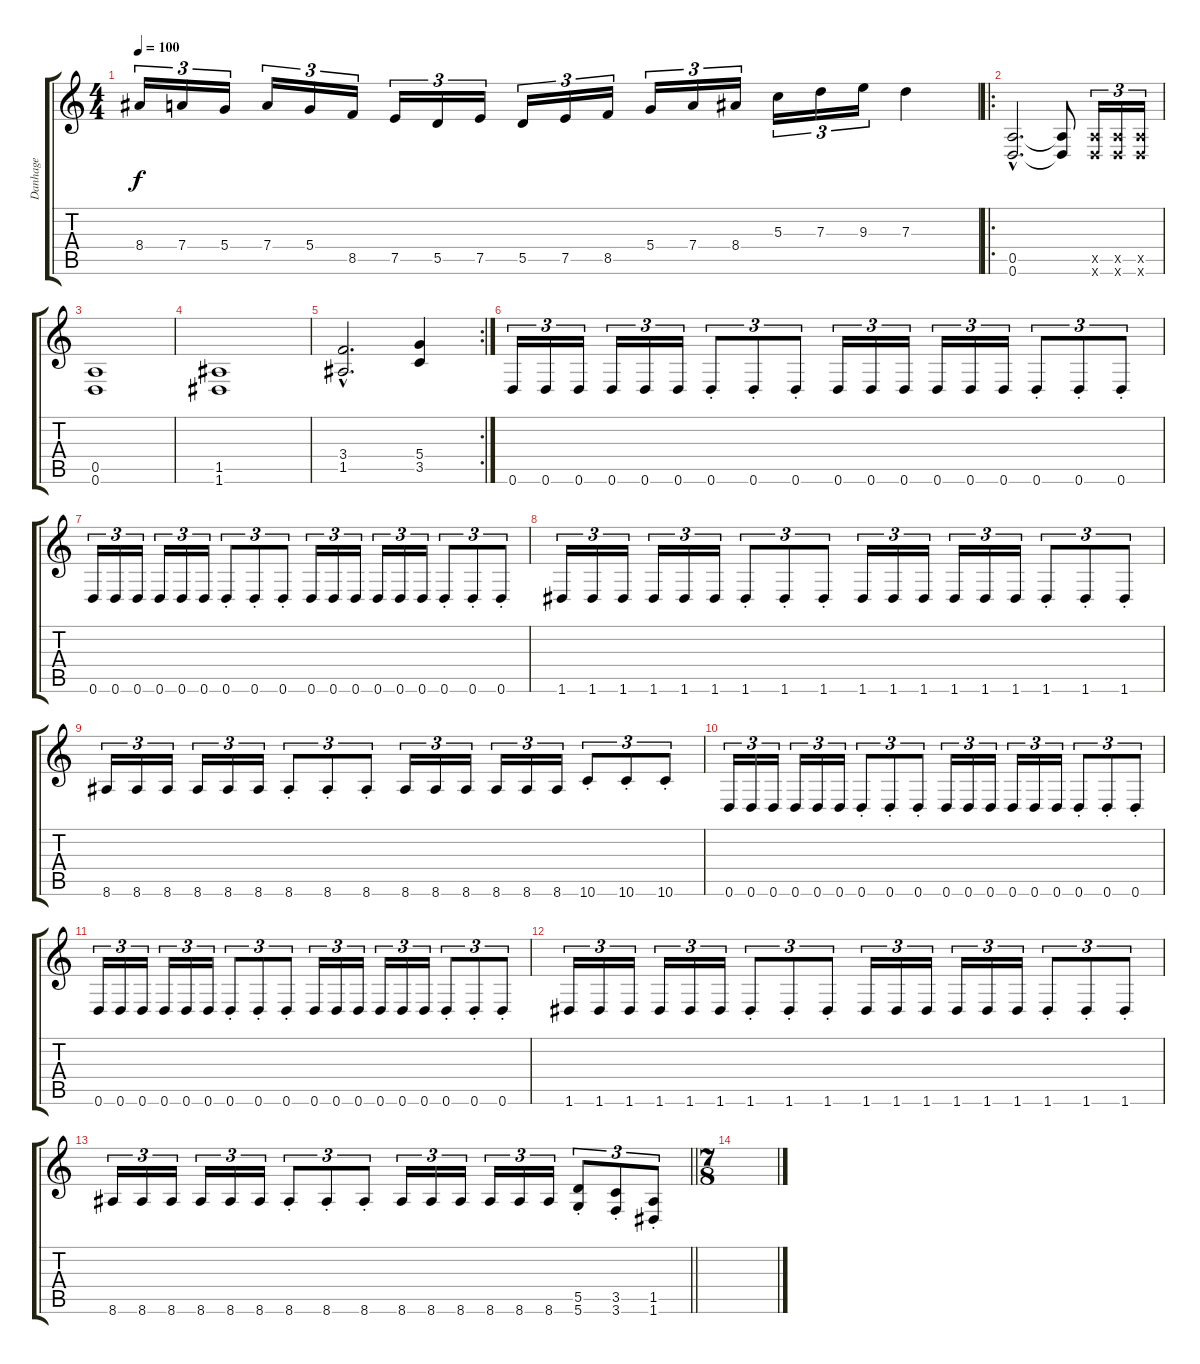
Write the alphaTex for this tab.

\track ("Danhage" "Danhage") {instrument distortionguitar}
\staff {score tabs}
\tuning (E4 B3 G3 D3 A2 D2) {hide}
\ts (4 4)
\tempo 100
\clef g2
\ks c
8.4.16{tu (3 2) dy f} 7.4.16{tu (3 2)} 5.4.16{tu (3 2)} 7.4.16{tu (3 2)} 5.4.16{tu (3 2)} 8.5.16{tu (3 2)} 7.5.16{tu (3 2)} 5.5.16{tu (3 2)} 7.5.16{tu (3 2)} 5.5.16{tu (3 2)} 7.5.16{tu (3 2)} 8.5.16{tu (3 2)} 5.4.16{tu (3 2)} 7.4.16{tu (3 2)} 8.4.16{tu (3 2)} 5.3.16{tu (3 2)} 7.3.16{tu (3 2)} 9.3.16{tu (3 2)} 7.3.4 |
\ro
(0.5{hac} 0.6{hac}).2{d} (0.5{t} 0.6{t}).8 (0.5{x} 0.6{x}).16{tu (3 2)} (0.5{x} 0.6{x}).16{tu (3 2)} (0.5{x} 0.6{x}).16{tu (3 2)} |
(0.5 0.6).1 |
(1.5 1.6).1 |
\rc 2
(3.4{hac} 1.5{hac}).2{d} (5.4 3.5).4 |
0.6.16{tu (3 2)} 0.6.16{tu (3 2)} 0.6.16{tu (3 2)} 0.6.16{tu (3 2)} 0.6.16{tu (3 2)} 0.6.16{tu (3 2)} 0.6{st}.8{tu (3 2)} 0.6{st}.8{tu (3 2)} 0.6{st}.8{tu (3 2)} 0.6.16{tu (3 2)} 0.6.16{tu (3 2)} 0.6.16{tu (3 2)} 0.6.16{tu (3 2)} 0.6.16{tu (3 2)} 0.6.16{tu (3 2)} 0.6{st}.8{tu (3 2)} 0.6{st}.8{tu (3 2)} 0.6{st}.8{tu (3 2)} |
0.6.16{tu (3 2)} 0.6.16{tu (3 2)} 0.6.16{tu (3 2)} 0.6.16{tu (3 2)} 0.6.16{tu (3 2)} 0.6.16{tu (3 2)} 0.6{st}.8{tu (3 2)} 0.6{st}.8{tu (3 2)} 0.6{st}.8{tu (3 2)} 0.6.16{tu (3 2)} 0.6.16{tu (3 2)} 0.6.16{tu (3 2)} 0.6.16{tu (3 2)} 0.6.16{tu (3 2)} 0.6.16{tu (3 2)} 0.6{st}.8{tu (3 2)} 0.6{st}.8{tu (3 2)} 0.6{st}.8{tu (3 2)} |
1.6.16{tu (3 2)} 1.6.16{tu (3 2)} 1.6.16{tu (3 2)} 1.6.16{tu (3 2)} 1.6.16{tu (3 2)} 1.6.16{tu (3 2)} 1.6{st}.8{tu (3 2)} 1.6{st}.8{tu (3 2)} 1.6{st}.8{tu (3 2)} 1.6.16{tu (3 2)} 1.6.16{tu (3 2)} 1.6.16{tu (3 2)} 1.6.16{tu (3 2)} 1.6.16{tu (3 2)} 1.6.16{tu (3 2)} 1.6{st}.8{tu (3 2)} 1.6{st}.8{tu (3 2)} 1.6{st}.8{tu (3 2)} |
8.6.16{tu (3 2)} 8.6.16{tu (3 2)} 8.6.16{tu (3 2)} 8.6.16{tu (3 2)} 8.6.16{tu (3 2)} 8.6.16{tu (3 2)} 8.6{st}.8{tu (3 2)} 8.6{st}.8{tu (3 2)} 8.6{st}.8{tu (3 2)} 8.6.16{tu (3 2)} 8.6.16{tu (3 2)} 8.6.16{tu (3 2)} 8.6.16{tu (3 2)} 8.6.16{tu (3 2)} 8.6.16{tu (3 2)} 10.6{st}.8{tu (3 2)} 10.6{st}.8{tu (3 2)} 10.6{st}.8{tu (3 2)} |
0.6.16{tu (3 2)} 0.6.16{tu (3 2)} 0.6.16{tu (3 2)} 0.6.16{tu (3 2)} 0.6.16{tu (3 2)} 0.6.16{tu (3 2)} 0.6{st}.8{tu (3 2)} 0.6{st}.8{tu (3 2)} 0.6{st}.8{tu (3 2)} 0.6.16{tu (3 2)} 0.6.16{tu (3 2)} 0.6.16{tu (3 2)} 0.6.16{tu (3 2)} 0.6.16{tu (3 2)} 0.6.16{tu (3 2)} 0.6{st}.8{tu (3 2)} 0.6{st}.8{tu (3 2)} 0.6{st}.8{tu (3 2)} |
0.6.16{tu (3 2)} 0.6.16{tu (3 2)} 0.6.16{tu (3 2)} 0.6.16{tu (3 2)} 0.6.16{tu (3 2)} 0.6.16{tu (3 2)} 0.6{st}.8{tu (3 2)} 0.6{st}.8{tu (3 2)} 0.6{st}.8{tu (3 2)} 0.6.16{tu (3 2)} 0.6.16{tu (3 2)} 0.6.16{tu (3 2)} 0.6.16{tu (3 2)} 0.6.16{tu (3 2)} 0.6.16{tu (3 2)} 0.6{st}.8{tu (3 2)} 0.6{st}.8{tu (3 2)} 0.6{st}.8{tu (3 2)} |
1.6.16{tu (3 2)} 1.6.16{tu (3 2)} 1.6.16{tu (3 2)} 1.6.16{tu (3 2)} 1.6.16{tu (3 2)} 1.6.16{tu (3 2)} 1.6{st}.8{tu (3 2)} 1.6{st}.8{tu (3 2)} 1.6{st}.8{tu (3 2)} 1.6.16{tu (3 2)} 1.6.16{tu (3 2)} 1.6.16{tu (3 2)} 1.6.16{tu (3 2)} 1.6.16{tu (3 2)} 1.6.16{tu (3 2)} 1.6{st}.8{tu (3 2)} 1.6{st}.8{tu (3 2)} 1.6{st}.8{tu (3 2)} |
\barLineRight lightlight
8.6.16{tu (3 2)} 8.6.16{tu (3 2)} 8.6.16{tu (3 2)} 8.6.16{tu (3 2)} 8.6.16{tu (3 2)} 8.6.16{tu (3 2)} 8.6{st}.8{tu (3 2)} 8.6{st}.8{tu (3 2)} 8.6{st}.8{tu (3 2)} 8.6.16{tu (3 2)} 8.6.16{tu (3 2)} 8.6.16{tu (3 2)} 8.6.16{tu (3 2)} 8.6.16{tu (3 2)} 8.6.16{tu (3 2)} (5.5 5.6{st}).8{tu (3 2)} (3.5 3.6{st}).8{tu (3 2)} (1.5 1.6{st}).8{tu (3 2)} |
\ts (7 8)
